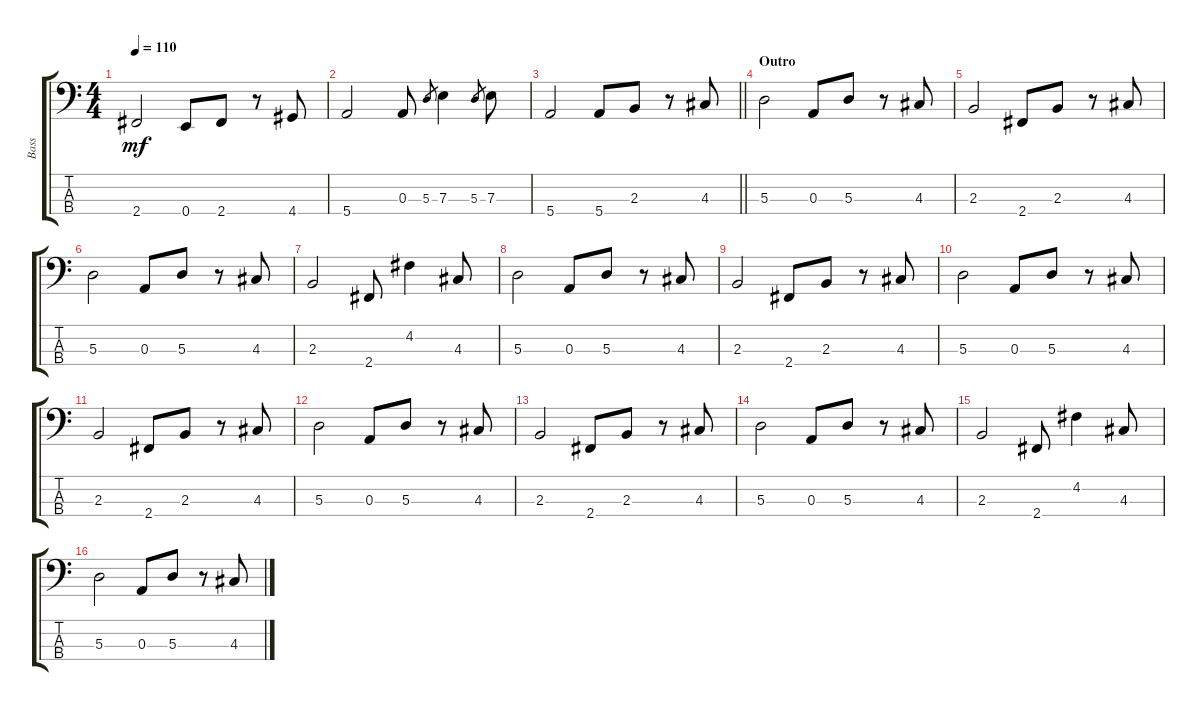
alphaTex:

\track ("Bass" "Bass") {instrument electricbassfinger}
\staff {score tabs}
\tuning (G2 D2 A1 E1) {hide}
\ts (4 4)
\tempo 110
\clef f4
\ks c
2.4.2{dy mf} 0.4.8 2.4.8 r.8 4.4.8 |
5.4.2 0.3.8 5.3.8{gr} 7.3.4 5.3.8{gr} 7.3.8 |
\barLineRight lightlight
5.4.2 5.4.8 2.3.8 r.8 4.3.8 |
\section ("" "Outro")
5.3.2 0.3.8 5.3.8 r.8 4.3.8 |
2.3.2 2.4.8 2.3.8 r.8 4.3.8 |
5.3.2 0.3.8 5.3.8 r.8 4.3.8 |
2.3.2 2.4.8 4.2.4 4.3.8 |
5.3.2 0.3.8 5.3.8 r.8 4.3.8 |
2.3.2 2.4.8 2.3.8 r.8 4.3.8 |
5.3.2 0.3.8 5.3.8 r.8 4.3.8 |
2.3.2 2.4.8 2.3.8 r.8 4.3.8 |
5.3.2 0.3.8 5.3.8 r.8 4.3.8 |
2.3.2 2.4.8 2.3.8 r.8 4.3.8 |
5.3.2 0.3.8 5.3.8 r.8 4.3.8 |
2.3.2 2.4.8 4.2.4 4.3.8 |
5.3.2 0.3.8 5.3.8 r.8 4.3.8
